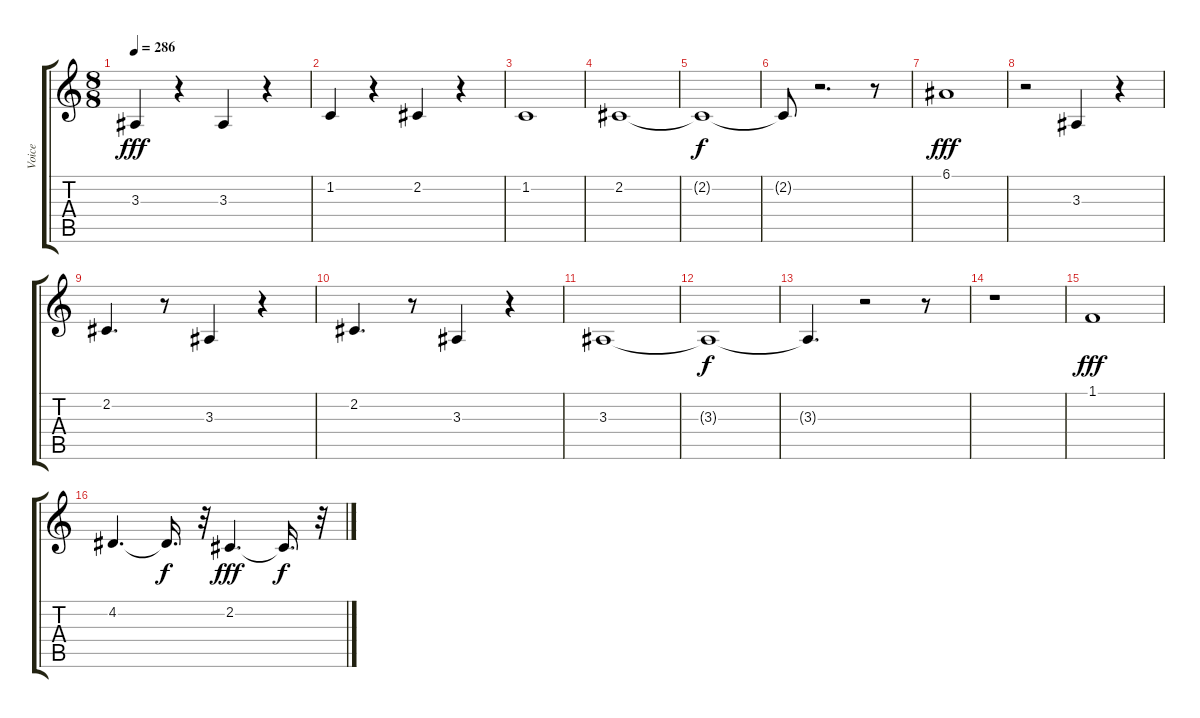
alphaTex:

\track ("Voice" "Voice") {instrument fx5brightness}
\staff {score tabs}
\tuning (E4 B3 G3 D3 A2 E2) {hide}
\ts (8 8)
\tempo 286
\clef g2
\ks c
3.3.4{dy fff} r.4 3.3.4 r.4 |
1.2.4 r.4 2.2.4 r.4 |
1.2.1 |
2.2.1 |
2.2{t}.1{dy f} |
2.2{t}.8 r.2{d} r.8 |
6.1.1{dy fff} |
r.2 3.3.4 r.4 |
2.2.4{d} r.8 3.3.4 r.4 |
2.2.4{d} r.8 3.3.4 r.4 |
3.3.1 |
3.3{t}.1{dy f} |
3.3{t}.4{d} r.2 r.8 |
r.1 |
1.1.1{dy fff} |
4.2.4{d} 4.2{t}.16{d dy f} r.32 2.2.4{d dy fff} 2.2{t}.16{d dy f} r.32
